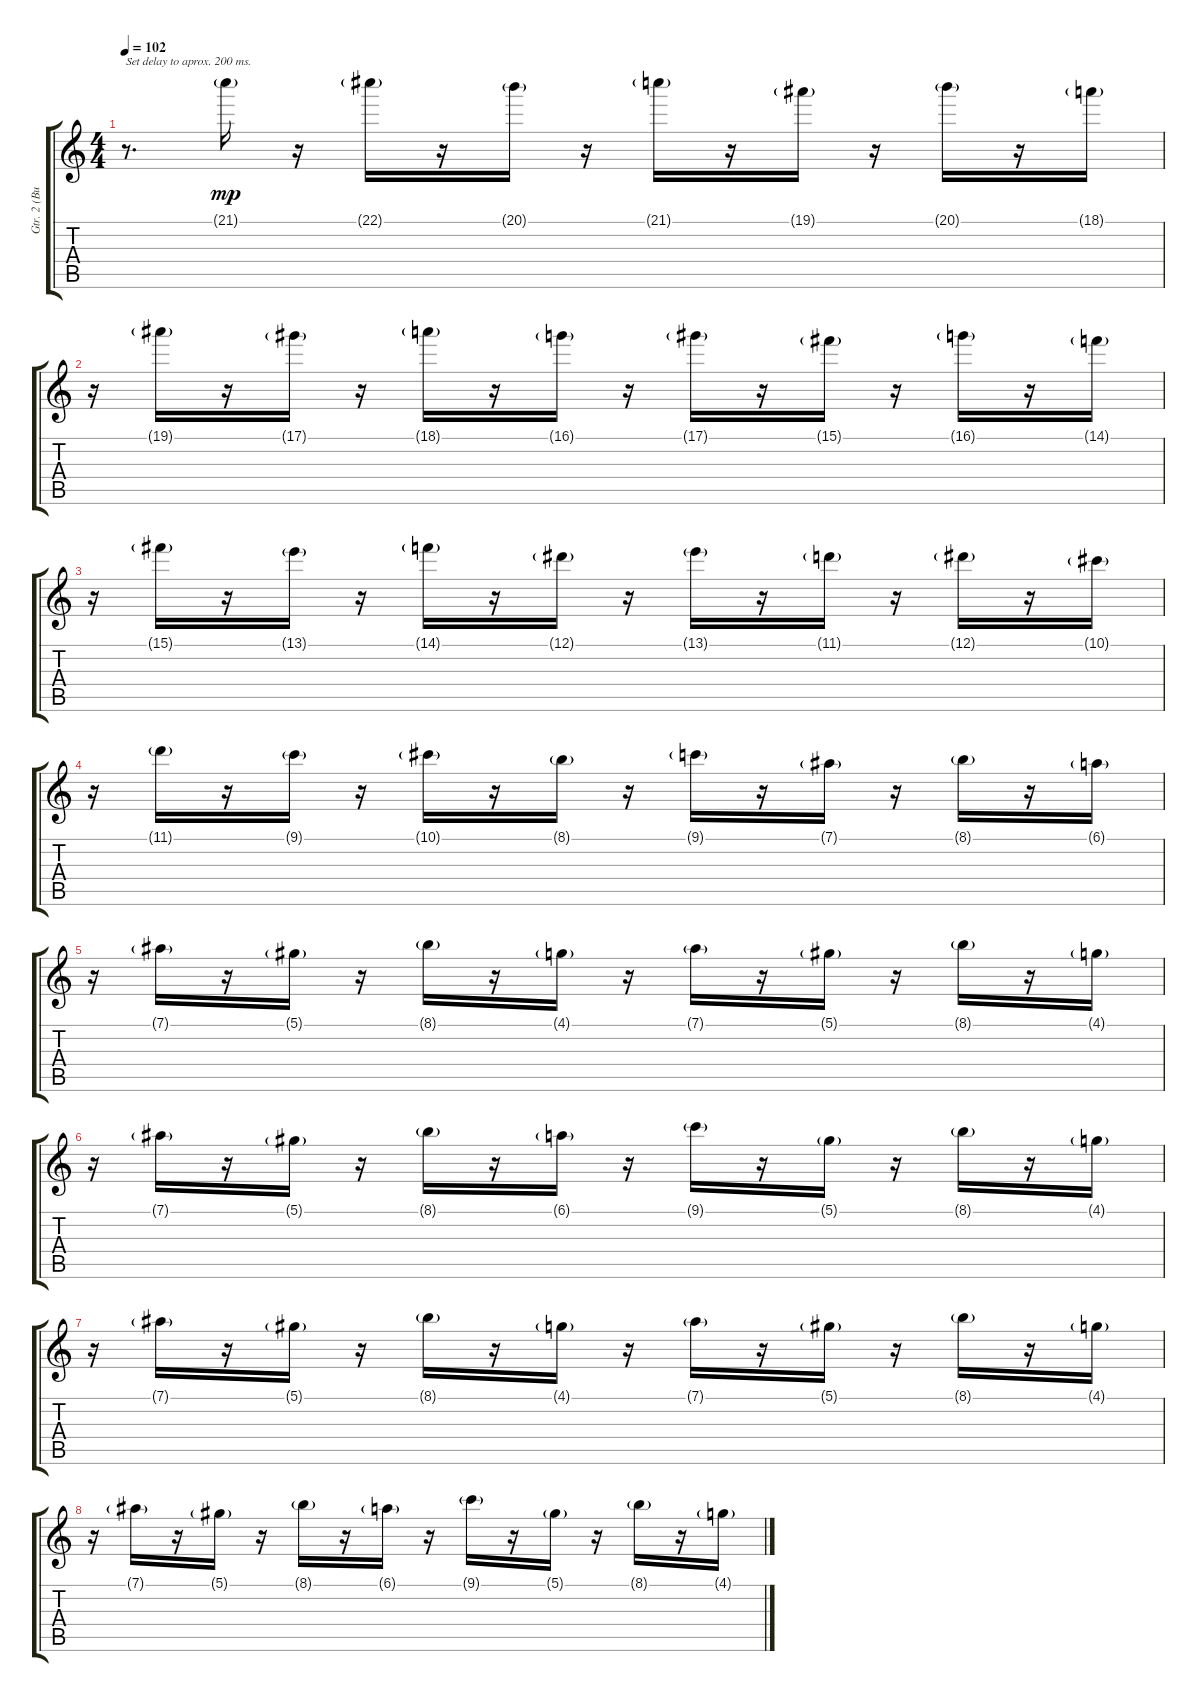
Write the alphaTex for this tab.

\track ("Gtr. 2 (Bumblebee - delay)" "Gtr. 2 (Bu") {instrument distortionguitar}
\staff {score tabs}
\tuning (Eb4 Bb3 Gb3 Db3 Ab2 Eb2) {hide}
\ts (4 4)
\tempo 102
\tempo 204
\tempo 102
\clef g2
\ks c
r.8{d txt "Set delay to aprox. 200 ms." dy mp instrument distortionguitar} 21.1{g}.16 r.16 22.1{g}.16 r.16 20.1{g}.16 r.16 21.1{g}.16 r.16 19.1{g}.16 r.16 20.1{g}.16 r.16 18.1{g}.16 |
r.16 19.1{g}.16 r.16 17.1{g}.16 r.16 18.1{g}.16 r.16 16.1{g}.16 r.16 17.1{g}.16 r.16 15.1{g}.16 r.16 16.1{g}.16 r.16 14.1{g}.16 |
r.16 15.1{g}.16 r.16 13.1{g}.16 r.16 14.1{g}.16 r.16 12.1{g}.16 r.16 13.1{g}.16 r.16 11.1{g}.16 r.16 12.1{g}.16 r.16 10.1{g}.16 |
r.16 11.1{g}.16 r.16 9.1{g}.16 r.16 10.1{g}.16 r.16 8.1{g}.16 r.16 9.1{g}.16 r.16 7.1{g}.16 r.16 8.1{g}.16 r.16 6.1{g}.16 |
r.16 7.1{g}.16 r.16 5.1{g}.16 r.16 8.1{g}.16 r.16 4.1{g}.16 r.16 7.1{g}.16 r.16 5.1{g}.16 r.16 8.1{g}.16 r.16 4.1{g}.16 |
r.16 7.1{g}.16 r.16 5.1{g}.16 r.16 8.1{g}.16 r.16 6.1{g}.16 r.16 9.1{g}.16 r.16 5.1{g}.16 r.16 8.1{g}.16 r.16 4.1{g}.16 |
r.16 7.1{g}.16 r.16 5.1{g}.16 r.16 8.1{g}.16 r.16 4.1{g}.16 r.16 7.1{g}.16 r.16 5.1{g}.16 r.16 8.1{g}.16 r.16 4.1{g}.16 |
r.16 7.1{g}.16 r.16 5.1{g}.16 r.16 8.1{g}.16 r.16 6.1{g}.16 r.16 9.1{g}.16 r.16 5.1{g}.16 r.16 8.1{g}.16 r.16 4.1{g}.16
